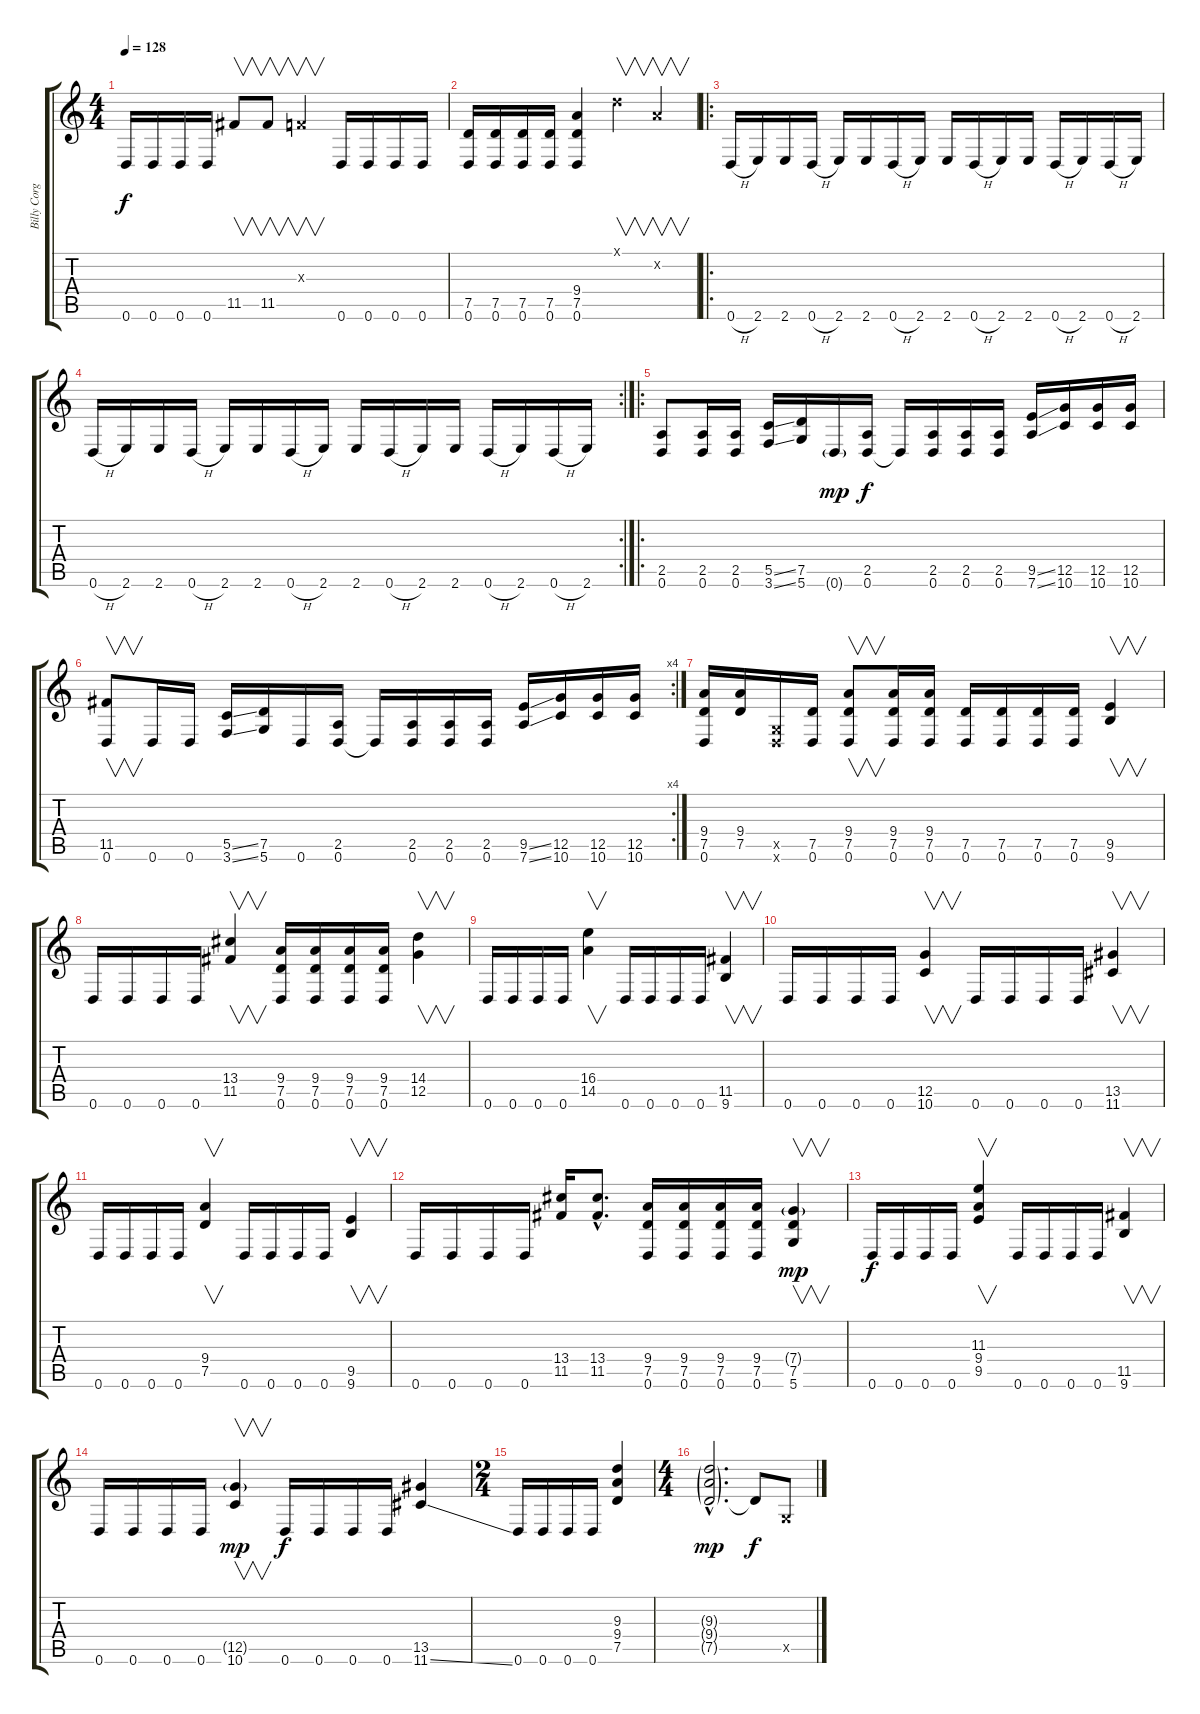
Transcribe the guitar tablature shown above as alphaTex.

\track ("Billy Corgan" "Billy Corg") {instrument overdrivenguitar}
\staff {score tabs}
\tuning (D4 A3 F3 C3 G2 D2) {hide}
\ts (4 4)
\tempo 128
\clef g2
\ks c
0.6.16{dy f} 0.6.16 0.6.16 0.6.16 11.5.8{v} 11.5.8{v} 0.3{x}.4{v} 0.6.16 0.6.16 0.6.16 0.6.16 |
(7.5 0.6).16 (7.5 0.6).16 (7.5 0.6).16 (7.5 0.6).16 (9.4 7.5 0.6).4 0.1{x}.4{v} 0.2{x}.4{v} |
\ro
0.6{h}.16 2.6.16 2.6.16 0.6{h}.16 2.6.16 2.6.16 0.6{h}.16 2.6.16 2.6.16 0.6{h}.16 2.6.16 2.6.16 0.6{h}.16 2.6.16 0.6{h}.16 2.6.16 |
\rc 2
0.6{h}.16 2.6.16 2.6.16 0.6{h}.16 2.6.16 2.6.16 0.6{h}.16 2.6.16 2.6.16 0.6{h}.16 2.6.16 2.6.16 0.6{h}.16 2.6.16 0.6{h}.16 2.6.16 |
\ro
(2.5 0.6).8 (2.5 0.6).16 (2.5 0.6).16 (5.5{ss} 3.6{ss}).16 (7.5 5.6).16 0.6{g}.16{dy mp} (2.5 0.6).16{dy f} 0.6{t}.16 (2.5 0.6).16 (2.5 0.6).16 (2.5 0.6).16 (9.5{ss} 7.6{ss}).16 (12.5 10.6).16 (12.5 10.6).16 (12.5 10.6).16 |
\rc 4
(11.5 0.6).8{v} 0.6.16 0.6.16 (5.5{ss} 3.6{ss}).16 (7.5 5.6).16 0.6.16 (2.5 0.6).16 0.6{t}.16 (2.5 0.6).16 (2.5 0.6).16 (2.5 0.6).16 (9.5{ss} 7.6{ss}).16 (12.5 10.6).16 (12.5 10.6).16 (12.5 10.6).16 |
(9.4 7.5 0.6).16 (9.4 7.5).16 (0.5{x} 0.6{x}).16 (7.5 0.6).16 (9.4 7.5 0.6).8{v} (9.4 7.5 0.6).16 (9.4 7.5 0.6).16 (7.5 0.6).16 (7.5 0.6).16 (7.5 0.6).16 (7.5 0.6).16 (9.5 9.6).4{v} |
0.6.16 0.6.16 0.6.16 0.6.16 (13.4 11.5).4{v} (9.4 7.5 0.6).16 (9.4 7.5 0.6).16 (9.4 7.5 0.6).16 (9.4 7.5 0.6).16 (14.4 12.5).4{v} |
0.6.16 0.6.16 0.6.16 0.6.16 (16.4 14.5).4{v} 0.6.16 0.6.16 0.6.16 0.6.16 (11.5 9.6).4{v} |
0.6.16 0.6.16 0.6.16 0.6.16 (12.5 10.6).4{v} 0.6.16 0.6.16 0.6.16 0.6.16 (13.5 11.6).4{v} |
0.6.16 0.6.16 0.6.16 0.6.16 (9.4 7.5).4{v} 0.6.16 0.6.16 0.6.16 0.6.16 (9.5 9.6).4{v} |
0.6.16 0.6.16 0.6.16 0.6.16 (13.4 11.5).16 (13.4{hac} 11.5{hac}).8{d} (9.4 7.5 0.6).16 (9.4 7.5 0.6).16 (9.4 7.5 0.6).16 (9.4 7.5 0.6).16 (7.4{g} 7.5 5.6).4{v dy mp} |
0.6.16{dy f} 0.6.16 0.6.16 0.6.16 (11.3 9.4 9.5).4{v} 0.6.16 0.6.16 0.6.16 0.6.16 (11.5 9.6).4{v} |
0.6.16 0.6.16 0.6.16 0.6.16 (12.5{g} 10.6).4{v dy mp} 0.6.16{dy f} 0.6.16 0.6.16 0.6.16 (13.5 11.6{ss}).4 |
\ts (2 4)
0.6.16 0.6.16 0.6.16 0.6.16 (9.3 9.4 7.5).4 |
\ts (4 4)
(9.3{g hac} 9.4{g hac} 7.5{g hac}).2{d dy mp} 7.5{t}.8{dy f} 0.5{x}.8
